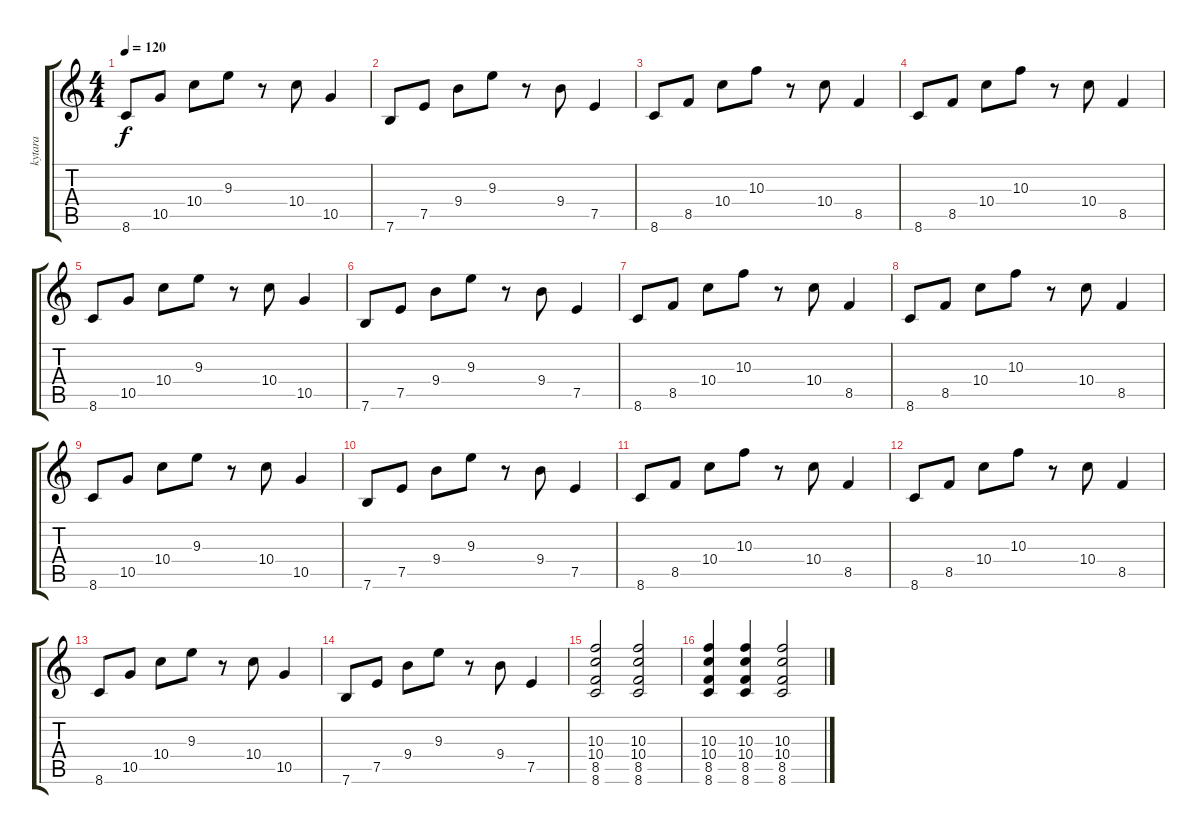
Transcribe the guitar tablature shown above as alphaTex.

\track ("kytara" "kytara") {instrument acousticguitarnylon}
\staff {score tabs}
\tuning (E4 B3 G3 D3 A2 E2) {hide}
\ts (4 4)
\tempo 120
\clef g2
\ks c
8.6.8{dy f} 10.5.8 10.4.8 9.3.8 r.8 10.4.8 10.5.4 |
7.6.8 7.5.8 9.4.8 9.3.8 r.8 9.4.8 7.5.4 |
8.6.8 8.5.8 10.4.8 10.3.8 r.8 10.4.8 8.5.4 |
8.6.8 8.5.8 10.4.8 10.3.8 r.8 10.4.8 8.5.4 |
8.6.8 10.5.8 10.4.8 9.3.8 r.8 10.4.8 10.5.4 |
7.6.8 7.5.8 9.4.8 9.3.8 r.8 9.4.8 7.5.4 |
8.6.8 8.5.8 10.4.8 10.3.8 r.8 10.4.8 8.5.4 |
8.6.8 8.5.8 10.4.8 10.3.8 r.8 10.4.8 8.5.4 |
8.6.8 10.5.8 10.4.8 9.3.8 r.8 10.4.8 10.5.4 |
7.6.8 7.5.8 9.4.8 9.3.8 r.8 9.4.8 7.5.4 |
8.6.8 8.5.8 10.4.8 10.3.8 r.8 10.4.8 8.5.4 |
8.6.8 8.5.8 10.4.8 10.3.8 r.8 10.4.8 8.5.4 |
8.6.8 10.5.8 10.4.8 9.3.8 r.8 10.4.8 10.5.4 |
7.6.8 7.5.8 9.4.8 9.3.8 r.8 9.4.8 7.5.4 |
(10.3 10.4 8.5 8.6).2 (10.3 10.4 8.5 8.6).2 |
(10.3 10.4 8.5 8.6).4 (10.3 10.4 8.5 8.6).4 (10.3 10.4 8.5 8.6).2
